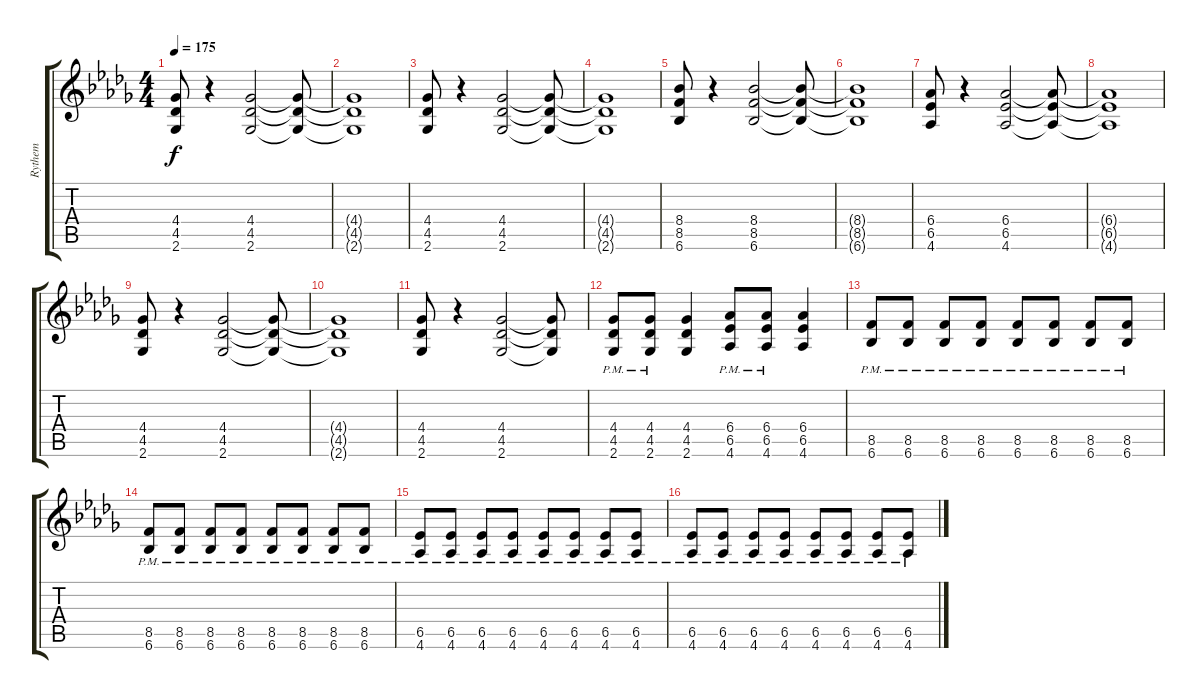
\track ("Rythem" "Rythem") {instrument distortionguitar}
\staff {score tabs}
\tuning (E4 B3 G3 D3 A2 E2) {hide}
\ts (4 4)
\tempo 175
\clef g2
\ks db
(4.4 4.5 2.6).8{dy f} r.4 (4.4 4.5 2.6).2 (4.4{t} 4.5{t} 2.6{t}).8 |
(4.4{t} 4.5{t} 2.6{t}).1 |
(4.4 4.5 2.6).8 r.4 (4.4 4.5 2.6).2 (4.4{t} 4.5{t} 2.6{t}).8 |
(4.4{t} 4.5{t} 2.6{t}).1 |
(8.4 8.5 6.6).8 r.4 (8.4 8.5 6.6).2 (8.4{t} 8.5{t} 6.6{t}).8 |
(8.4{t} 8.5{t} 6.6{t}).1 |
(6.4 6.5 4.6).8 r.4 (6.4 6.5 4.6).2 (6.4{t} 6.5{t} 4.6{t}).8 |
(6.4{t} 6.5{t} 4.6{t}).1 |
(4.4 4.5 2.6).8 r.4 (4.4 4.5 2.6).2 (4.4{t} 4.5{t} 2.6{t}).8 |
(4.4{t} 4.5{t} 2.6{t}).1 |
(4.4 4.5 2.6).8 r.4 (4.4 4.5 2.6).2 (4.4{t} 4.5{t} 2.6{t}).8 |
(4.4{pm} 4.5{pm} 2.6{pm}).8 (4.4{pm} 4.5{pm} 2.6{pm}).8 (4.4 4.5 2.6).4 (6.4{pm} 6.5{pm} 4.6{pm}).8 (6.4{pm} 6.5{pm} 4.6{pm}).8 (6.4 6.5 4.6).4 |
(8.5 6.6{pm}).8 (8.5 6.6{pm}).8 (8.5 6.6{pm}).8 (8.5 6.6{pm}).8 (8.5 6.6{pm}).8 (8.5 6.6{pm}).8 (8.5 6.6{pm}).8 (8.5 6.6{pm}).8 |
(8.5 6.6{pm}).8 (8.5 6.6{pm}).8 (8.5 6.6{pm}).8 (8.5 6.6{pm}).8 (8.5 6.6{pm}).8 (8.5 6.6{pm}).8 (8.5 6.6{pm}).8 (8.5 6.6{pm}).8 |
(6.5 4.6{pm}).8 (6.5 4.6{pm}).8 (6.5 4.6{pm}).8 (6.5 4.6{pm}).8 (6.5 4.6{pm}).8 (6.5 4.6{pm}).8 (6.5 4.6{pm}).8 (6.5 4.6{pm}).8 |
(6.5 4.6{pm}).8 (6.5 4.6{pm}).8 (6.5 4.6{pm}).8 (6.5 4.6{pm}).8 (6.5 4.6{pm}).8 (6.5 4.6{pm}).8 (6.5 4.6{pm}).8 (6.5 4.6{pm}).8
